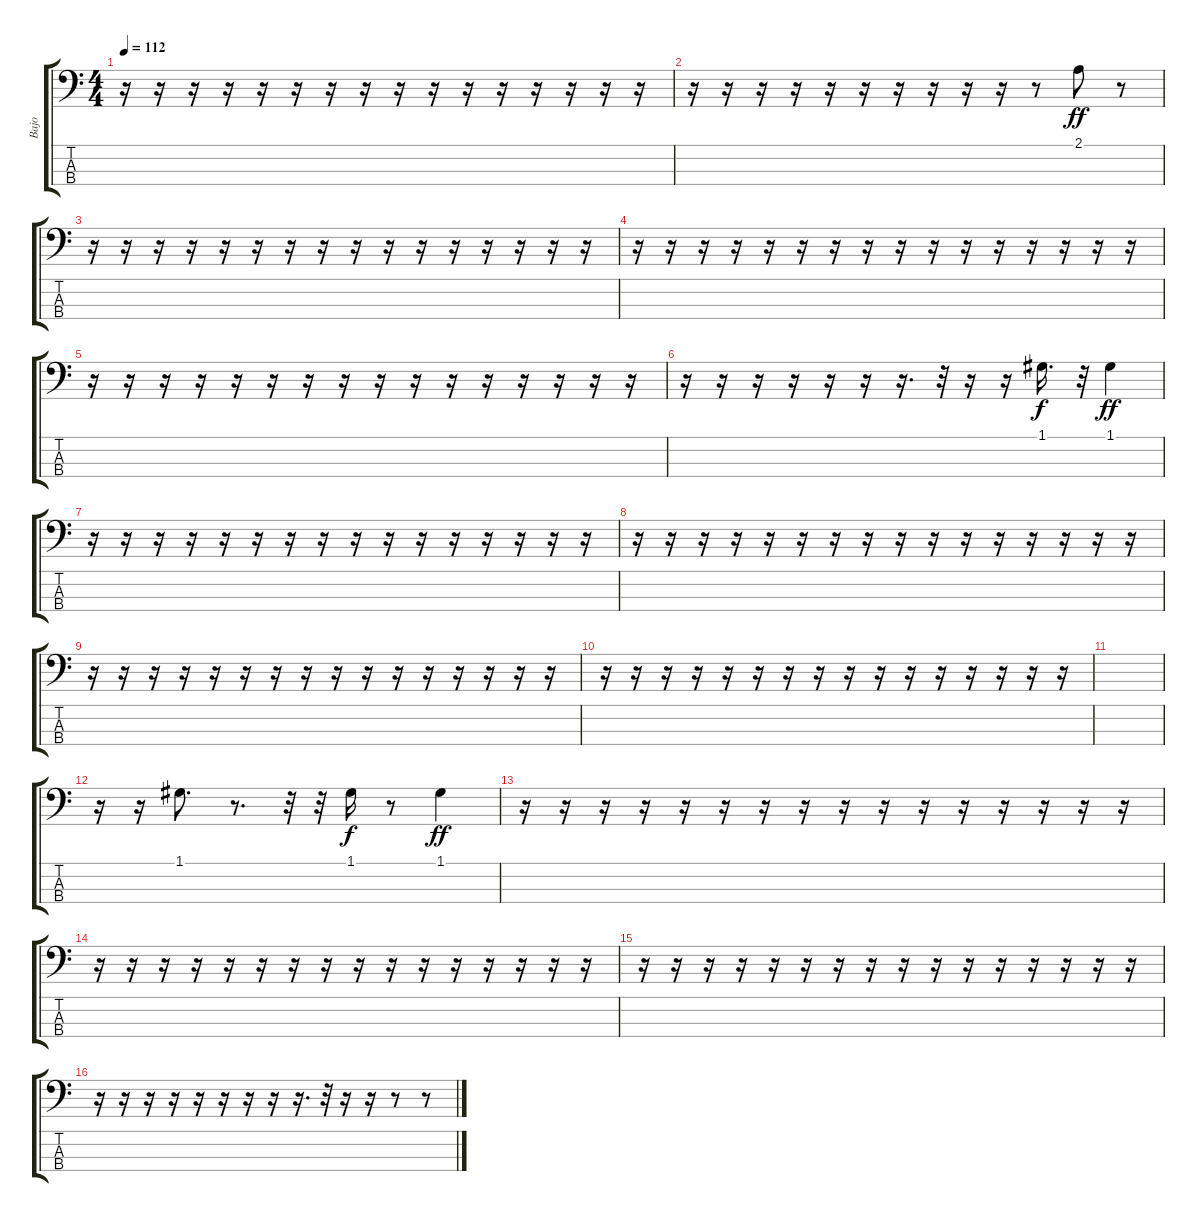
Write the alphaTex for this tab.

\track ("Bajo" "Bajo") {instrument electricbassfinger}
\staff {score tabs}
\tuning (G2 D2 A1 E1) {hide}
\ts (4 4)
\tempo 112
\clef f4
\ks c
r.16{dy f} r.16 r.16 r.16 r.16 r.16 r.16 r.16 r.16 r.16 r.16 r.16 r.16 r.16 r.16 r.16 |
r.16 r.16 r.16 r.16 r.16 r.16 r.16 r.16 r.16 r.16 r.8 2.1.8{dy ff} r.8 |
r.16 r.16 r.16 r.16 r.16 r.16 r.16 r.16 r.16 r.16 r.16 r.16 r.16 r.16 r.16 r.16 |
r.16 r.16 r.16 r.16 r.16 r.16 r.16 r.16 r.16 r.16 r.16 r.16 r.16 r.16 r.16 r.16 |
r.16 r.16 r.16 r.16 r.16 r.16 r.16 r.16 r.16 r.16 r.16 r.16 r.16 r.16 r.16 r.16 |
r.16 r.16 r.16 r.16 r.16 r.16 r.16{d} r.32 r.16 r.16 1.1.16{d dy f} r.32 1.1.4{dy ff} |
r.16 r.16 r.16 r.16 r.16 r.16 r.16 r.16 r.16 r.16 r.16 r.16 r.16 r.16 r.16 r.16 |
r.16 r.16 r.16 r.16 r.16 r.16 r.16 r.16 r.16 r.16 r.16 r.16 r.16 r.16 r.16 r.16 |
r.16 r.16 r.16 r.16 r.16 r.16 r.16 r.16 r.16 r.16 r.16 r.16 r.16 r.16 r.16 r.16 |
r.16 r.16 r.16 r.16 r.16 r.16 r.16 r.16 r.16 r.16 r.16 r.16 r.16 r.16 r.16 r.16 |
|
r.16 r.16 1.1.8{d} r.8{d} r.32 r.32 1.1.16{dy f} r.8 1.1.4{dy ff} |
r.16 r.16 r.16 r.16 r.16 r.16 r.16 r.16 r.16 r.16 r.16 r.16 r.16 r.16 r.16 r.16 |
r.16 r.16 r.16 r.16 r.16 r.16 r.16 r.16 r.16 r.16 r.16 r.16 r.16 r.16 r.16 r.16 |
r.16 r.16 r.16 r.16 r.16 r.16 r.16 r.16 r.16 r.16 r.16 r.16 r.16 r.16 r.16 r.16 |
r.16 r.16 r.16 r.16 r.16 r.16 r.16 r.16 r.16{d} r.32 r.16 r.16 r.8 r.8
